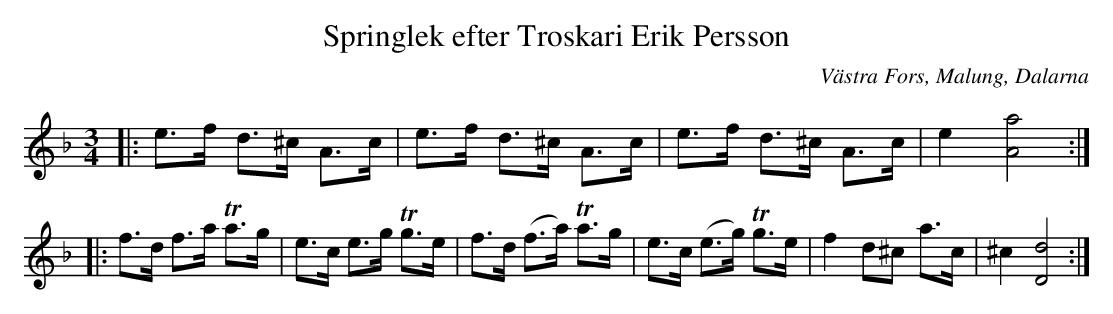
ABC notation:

X:1
T:Springlek efter Troskari Erik Persson
O:Västra Fors, Malung, Dalarna
M:3/4
L:1/8
K:Dm
|: e3/2f/2 d3/2^c/2 A3/2c/2 | e3/2f/2 d3/2^c/2 A3/2c/2 | e3/2f/2 d3/2^c/2 A3/2c/2 | e2 [A4a4] :|
|: f3/2d/2 f3/2a/2 Ta3/2g/2 | e3/2c/2 e3/2g/2 Tg3/2e/2 | f3/2d/2 (f3/2a/2) Ta3/2g/2 | e3/2c/2 (e3/2g/2) Tg3/2e/2 | f2 d^c a3/2c/2 | ^c2 [d4D4] :|
